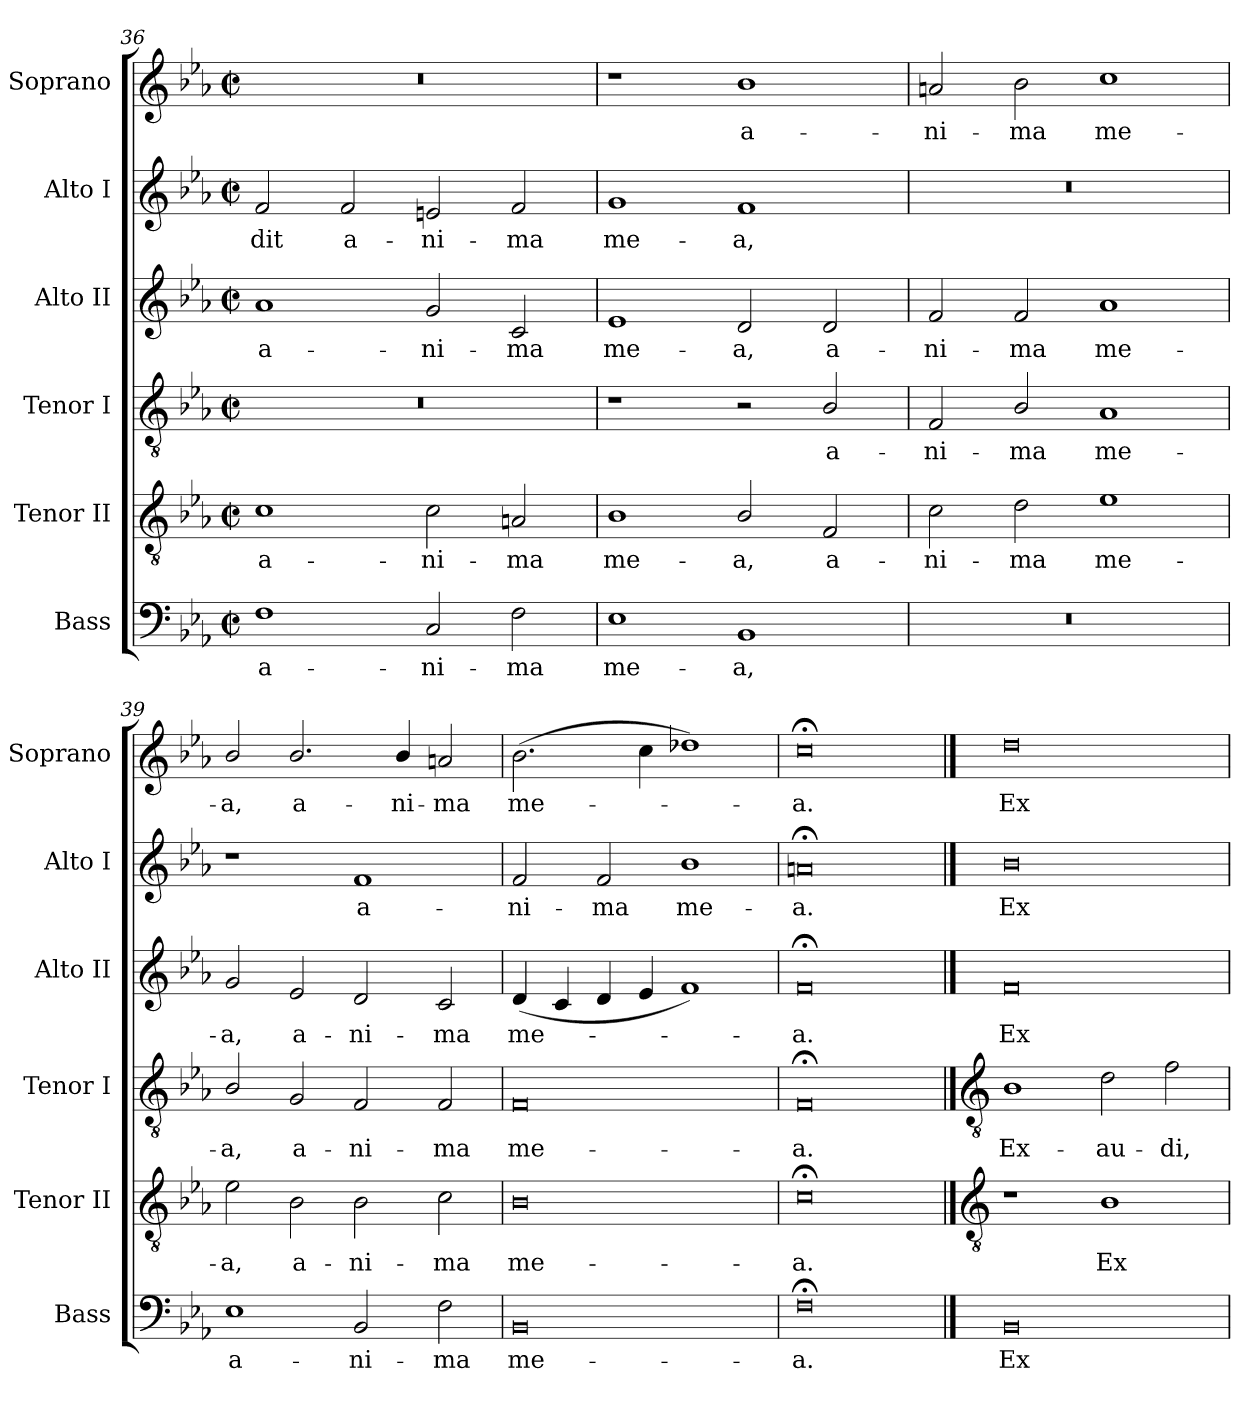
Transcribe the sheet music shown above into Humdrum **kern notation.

**kern	**text	**kern	**text	**kern	**text	**kern	**text	**kern	**text	**kern	**text
*part6	*part6	*part5	*part5	*part4	*part4	*part3	*part3	*part2	*part2	*part1	*part1
*staff6	*staff6	*staff5	*staff5	*staff4	*staff4	*staff3	*staff3	*staff2	*staff2	*staff1	*staff1
*I"Bass	*	*I"Tenor II	*	*I"Tenor I	*	*I"Alto II	*	*I"Alto I	*	*I"Soprano	*
*I'Bass	*	*I'Tenor II	*	*I'Tenor I	*	*I'Alto II	*	*I'Alto I	*	*I'Soprano	*
!!LO:LB:g=z
*clefF4	*	*clefGv2	*	*clefGv2	*	*clefG2	*	*clefG2	*	*clefG2	*
*k[b-e-a-]	*	*k[b-e-a-]	*	*k[b-e-a-]	*	*k[b-e-a-]	*	*k[b-e-a-]	*	*k[b-e-a-]	*
*E-:	*	*E-:	*	*E-:	*	*E-:	*	*E-:	*	*E-:	*
*M4/2	*	*M4/2	*	*M4/2	*	*M4/2	*	*M4/2	*	*M4/2	*
*met(c|)	*	*met(c|)	*	*met(c|)	*	*met(c|)	*	*met(c|)	*	*met(c|)	*
=36	=36	=36	=36	=36	=36	=36	=36	=36	=36	=36	=36
!	!LO:LY:b	!	!LO:LY:b	!	!	!	!LO:LY:b	!	!LO:LY:b	!	!
1F	a-	1c	a-	0r	.	1a-	a-	2f	dit	0r	.
!	!	!	!	!	!	!	!	!	!LO:LY:b	!	!
.	.	.	.	.	.	.	.	2f	a-	.	.
!	!LO:LY:b	!	!LO:LY:b	!	!	!	!LO:LY:b	!	!LO:LY:b	!	!
2C	-ni-	2c	-ni-	.	.	2g	-ni-	2en	-ni-	.	.
!	!LO:LY:b	!	!LO:LY:b	!	!	!	!LO:LY:b	!	!LO:LY:b	!	!
2F	-ma	2An	-ma	.	.	2c	-ma	2f	-ma	.	.
=37	=37	=37	=37	=37	=37	=37	=37	=37	=37	=37	=37
!	!LO:LY:b	!	!LO:LY:b	!	!	!	!LO:LY:b	!	!LO:LY:b	!	!
1E-	me-	1B-	me-	1r	.	1e-	me-	1g	me-	1r	.
!	!LO:LY:b	!	!LO:LY:b	!	!	!	!LO:LY:b	!	!LO:LY:b	!	!LO:LY:b
1BB-	-a,	2B-/	-a,	2r	.	2d	-a,	1f	-a,	1b-	a-
!	!	!	!LO:LY:b	!	!LO:LY:b	!	!LO:LY:b	!	!	!	!
.	.	2F	a-	2B-/	a-	2d	a-	.	.	.	.
=38	=38	=38	=38	=38	=38	=38	=38	=38	=38	=38	=38
!	!	!	!LO:LY:b	!	!LO:LY:b	!	!LO:LY:b	!	!	!	!LO:LY:b
0r	.	2c	-ni-	2F	-ni-	2f	-ni-	0r	.	2an	-ni-
!	!	!	!LO:LY:b	!	!LO:LY:b	!	!LO:LY:b	!	!	!	!LO:LY:b
.	.	2d	-ma	2B-/	-ma	2f	-ma	.	.	2b-	-ma
!	!	!	!LO:LY:b	!	!LO:LY:b	!	!LO:LY:b	!	!	!	!LO:LY:b
.	.	1e-	me-	1A-	me-	1a-	me-	.	.	1cc	me-
=39	=39	=39	=39	=39	=39	=39	=39	=39	=39	=39	=39
!	!LO:LY:b	!	!LO:LY:b	!	!LO:LY:b	!	!LO:LY:b	!	!	!	!LO:LY:b
1E-	a-	2e-	-a,	2B-/	-a,	2g	-a,	1r	.	2b-/	-a,
!	!	!	!LO:LY:b	!	!LO:LY:b	!	!LO:LY:b	!	!	!	!LO:LY:b
.	.	2B-	a-	2G	a-	2e-	a-	.	.	2.b-/	a-
!	!LO:LY:b	!	!LO:LY:b	!	!LO:LY:b	!	!LO:LY:b	!	!LO:LY:b	!	!
2BB-	-ni-	2B-	-ni-	2F	-ni-	2d	-ni-	1f	a-	.	.
!	!	!	!	!	!	!	!	!	!	!	!LO:LY:b
.	.	.	.	.	.	.	.	.	.	4b-/	-ni-
!	!LO:LY:b	!	!LO:LY:b	!	!LO:LY:b	!	!LO:LY:b	!	!	!	!LO:LY:b
2F	-ma	2c	-ma	2F	-ma	2c	-ma	.	.	2an	-ma
=40	=40	=40	=40	=40	=40	=40	=40	=40	=40	=40	=40
!	!LO:LY:b	!	!LO:LY:b	!	!LO:LY:b	!	!LO:LY:b	!	!LO:LY:b	!	!LO:LY:b
0BB-	me-	0B-	me-	0F	me-	(<4d	me-	2f	-ni-	(>2.b-	me-
.	.	.	.	.	.	4c	.	.	.	.	.
!	!	!	!	!	!	!	!	!	!LO:LY:b	!	!
.	.	.	.	.	.	4d	.	2f	-ma	.	.
.	.	.	.	.	.	4e-	.	.	.	4cc	.
!	!	!	!	!	!	!	!	!	!LO:LY:b	!	!
.	.	.	.	.	.	1f)	.	1b-	me-	1dd-X)	.
=41	=41	=41	=41	=41	=41	=41	=41	=41	=41	=41	=41
!	!LO:LY:b	!	!LO:LY:b	!	!LO:LY:b	!	!LO:LY:b	!	!LO:LY:b	!	!LO:LY:b
0F;<	-a.	0c;<	-a.	0F;<	-a.	0f;<	a.	0an;<	-a.	0cc;<	a.
!!LO:LB:g=z
==42	==42	==42	==42	==42	==42	==42	==42	==42	==42	==42	==42
*	*	*clefGv2	*	*clefGv2	*	*	*	*	*	*	*
!	!LO:LY:b	!	!	!	!LO:LY:b	!	!LO:LY:b	!	!LO:LY:b	!	!LO:LY:b
0BB-	Ex-	1r	.	1B-	Ex-	0f	Ex-	0b-	Ex-	0dd	Ex-
!	!	!	!LO:LY:b	!	!LO:LY:b	!	!	!	!	!	!
.	.	1B-	Ex-	2d	-au-	.	.	.	.	.	.
!	!	!	!	!	!LO:LY:b	!	!	!	!	!	!
.	.	.	.	2f	-di,	.	.	.	.	.	.
=	=	=	=	=	=	=	=	=	=	=	=
*-	*-	*-	*-	*-	*-	*-	*-	*-	*-	*-	*-
